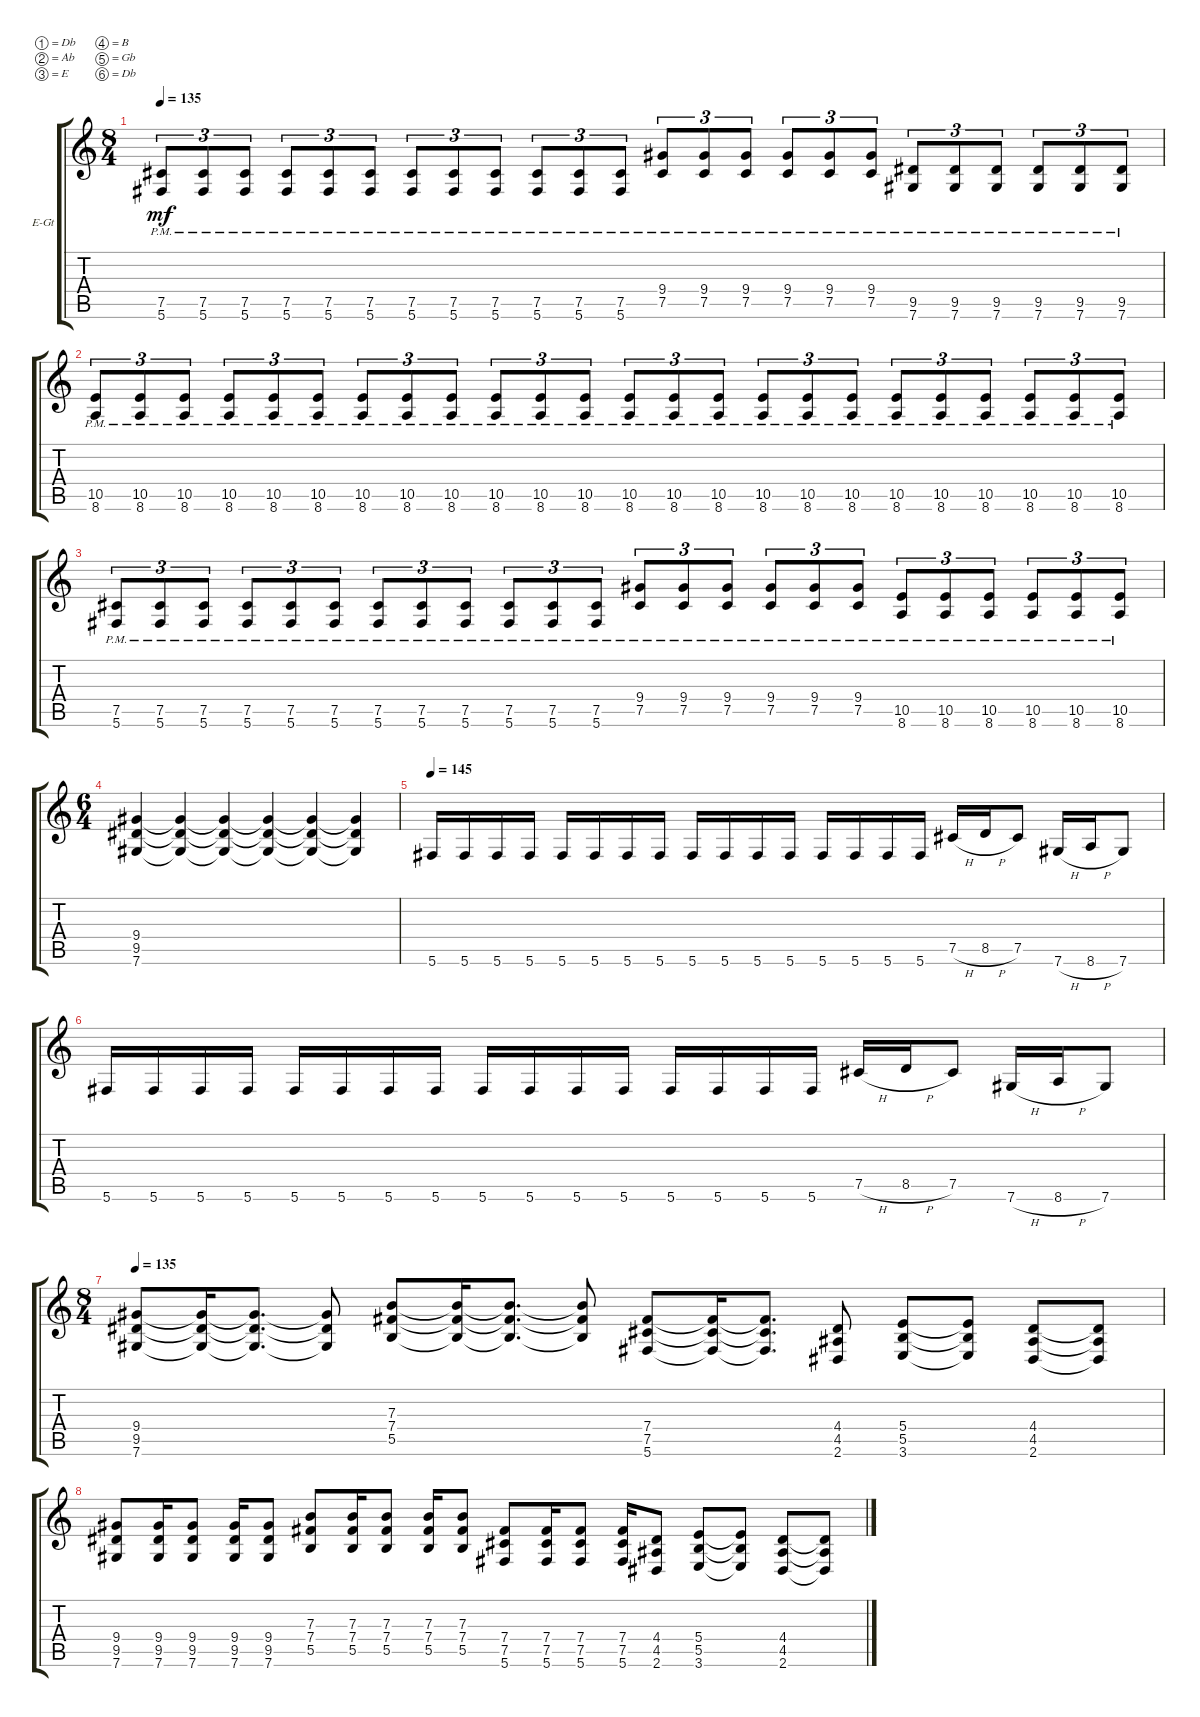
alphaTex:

\defaultSystemsLayout 4
\bracketExtendMode groupsimilarinstruments
\firstSystemTrackNameOrientation horizontal
\otherSystemsTrackNameOrientation horizontal
\track ("Electric Guitar" "E-Gt") {instrument distortionguitar}
\staff {score tabs}
\tuning (Db4 Ab3 E3 B2 Gb2 Db2)
\ts (8 4)
\tempo 135
\clef g2
\ks c
(5.6{pm} 7.5{pm}).8{tu (3 2) dy mf} (5.6{pm} 7.5{pm}).8{tu (3 2)} (5.6{pm} 7.5{pm}).8{tu (3 2)} (5.6{pm} 7.5{pm}).8{tu (3 2)} (5.6{pm} 7.5{pm}).8{tu (3 2)} (5.6{pm} 7.5{pm}).8{tu (3 2)} (5.6{pm} 7.5{pm}).8{tu (3 2)} (5.6{pm} 7.5{pm}).8{tu (3 2)} (5.6{pm} 7.5{pm}).8{tu (3 2)} (5.6{pm} 7.5{pm}).8{tu (3 2)} (5.6{pm} 7.5{pm}).8{tu (3 2)} (5.6{pm} 7.5{pm}).8{tu (3 2)} (7.5{pm} 9.4{pm}).8{tu (3 2)} (7.5{pm} 9.4{pm}).8{tu (3 2)} (7.5{pm} 9.4{pm}).8{tu (3 2)} (7.5{pm} 9.4{pm}).8{tu (3 2)} (7.5{pm} 9.4{pm}).8{tu (3 2)} (7.5{pm} 9.4{pm}).8{tu (3 2)} (7.6{pm} 9.5{pm}).8{tu (3 2)} (7.6{pm} 9.5{pm}).8{tu (3 2)} (7.6{pm} 9.5{pm}).8{tu (3 2)} (7.6{pm} 9.5{pm}).8{tu (3 2)} (7.6{pm} 9.5{pm}).8{tu (3 2)} (7.6{pm} 9.5{pm}).8{tu (3 2)} |
(8.6{pm} 10.5{pm}).8{tu (3 2)} (8.6{pm} 10.5{pm}).8{tu (3 2)} (8.6{pm} 10.5{pm}).8{tu (3 2)} (8.6{pm} 10.5{pm}).8{tu (3 2)} (8.6{pm} 10.5{pm}).8{tu (3 2)} (8.6{pm} 10.5{pm}).8{tu (3 2)} (8.6{pm} 10.5{pm}).8{tu (3 2)} (8.6{pm} 10.5{pm}).8{tu (3 2)} (8.6{pm} 10.5{pm}).8{tu (3 2)} (8.6{pm} 10.5{pm}).8{tu (3 2)} (8.6{pm} 10.5{pm}).8{tu (3 2)} (8.6{pm} 10.5{pm}).8{tu (3 2)} (8.6{pm} 10.5{pm}).8{tu (3 2)} (8.6{pm} 10.5{pm}).8{tu (3 2)} (8.6{pm} 10.5{pm}).8{tu (3 2)} (8.6{pm} 10.5{pm}).8{tu (3 2)} (8.6{pm} 10.5{pm}).8{tu (3 2)} (8.6{pm} 10.5{pm}).8{tu (3 2)} (8.6{pm} 10.5{pm}).8{tu (3 2)} (8.6{pm} 10.5{pm}).8{tu (3 2)} (8.6{pm} 10.5{pm}).8{tu (3 2)} (8.6{pm} 10.5{pm}).8{tu (3 2)} (8.6{pm} 10.5{pm}).8{tu (3 2)} (8.6{pm} 10.5{pm}).8{tu (3 2)} |
(5.6{pm} 7.5{pm}).8{tu (3 2)} (5.6{pm} 7.5{pm}).8{tu (3 2)} (5.6{pm} 7.5{pm}).8{tu (3 2)} (5.6{pm} 7.5{pm}).8{tu (3 2)} (5.6{pm} 7.5{pm}).8{tu (3 2)} (5.6{pm} 7.5{pm}).8{tu (3 2)} (5.6{pm} 7.5{pm}).8{tu (3 2)} (5.6{pm} 7.5{pm}).8{tu (3 2)} (5.6{pm} 7.5{pm}).8{tu (3 2)} (5.6{pm} 7.5{pm}).8{tu (3 2)} (5.6{pm} 7.5{pm}).8{tu (3 2)} (5.6{pm} 7.5{pm}).8{tu (3 2)} (7.5{pm} 9.4{pm}).8{tu (3 2)} (7.5{pm} 9.4{pm}).8{tu (3 2)} (7.5{pm} 9.4{pm}).8{tu (3 2)} (7.5{pm} 9.4{pm}).8{tu (3 2)} (7.5{pm} 9.4{pm}).8{tu (3 2)} (7.5{pm} 9.4{pm}).8{tu (3 2)} (8.6{pm} 10.5{pm}).8{tu (3 2)} (8.6{pm} 10.5{pm}).8{tu (3 2)} (8.6{pm} 10.5{pm}).8{tu (3 2)} (8.6{pm} 10.5{pm}).8{tu (3 2)} (8.6{pm} 10.5{pm}).8{tu (3 2)} (8.6{pm} 10.5{pm}).8{tu (3 2)} |
\ts (6 4)
(7.6 9.5 9.4).4 (7.6{t} 9.5{t} 9.4{t}).4 (7.6{t} 9.5{t} 9.4{t}).4 (7.6{t} 9.5{t} 9.4{t}).4 (7.6{t} 9.5{t} 9.4{t}).4 (7.6{t} 9.5{t} 9.4{t}).4 |
\tempo 145
5.6.16 5.6.16 5.6.16 5.6.16 5.6.16 5.6.16 5.6.16 5.6.16 5.6.16 5.6.16 5.6.16 5.6.16 5.6.16 5.6.16 5.6.16 5.6.16 7.5{h}.16 8.5{h}.16 7.5.8 7.6{h}.16 8.6{h}.16 7.6.8 |
5.6.16 5.6.16 5.6.16 5.6.16 5.6.16 5.6.16 5.6.16 5.6.16 5.6.16 5.6.16 5.6.16 5.6.16 5.6.16 5.6.16 5.6.16 5.6.16 7.5{h}.16 8.5{h}.16 7.5.8 7.6{h}.16 8.6{h}.16 7.6.8 |
\ts (8 4)
\tempo 135
(7.6 9.5 9.4).8 (7.6{t} 9.5{t} 9.4{t}).16 (7.6{t} 9.5{t} 9.4{t}).8{d} (7.6{t} 9.5{t} 9.4{t}).8 (5.5 7.4 7.3).8 (5.5{t} 7.4{t} 7.3{t}).16 (5.5{t} 7.4{t} 7.3{t}).8{d} (5.5{t} 7.4{t} 7.3{t}).8 (5.6 7.5 7.4).8 (7.5{t} 7.4{t} 5.6{t}).16 (7.5{t} 7.4{t} 5.6{t}).8{d} (2.6 4.5 4.4).8 (5.5 5.4 3.6).8 (5.5{t} 5.4{t} 3.6{t}).8 (2.6 4.5 4.4).8 (2.6{t} 4.5{t} 4.4{t}).8 |
(7.6 9.5 9.4).8 (7.6 9.5 9.4).16 (7.6 9.5 9.4).8 (7.6 9.5 9.4).16 (7.6 9.5 9.4).8 (5.5 7.4 7.3).8 (5.5 7.4 7.3).16 (5.5 7.4 7.3).8 (5.5 7.4 7.3).16 (5.5 7.4 7.3).8 (5.6 7.5 7.4).8 (5.6 7.5 7.4).16 (5.6 7.5 7.4).8 (5.6 7.5 7.4).16 (2.6 4.5 4.4).8 (5.5 5.4 3.6).8 (5.5{t} 5.4{t} 3.6{t}).8 (2.6 4.5 4.4).8 (2.6{t} 4.5{t} 4.4{t}).8
